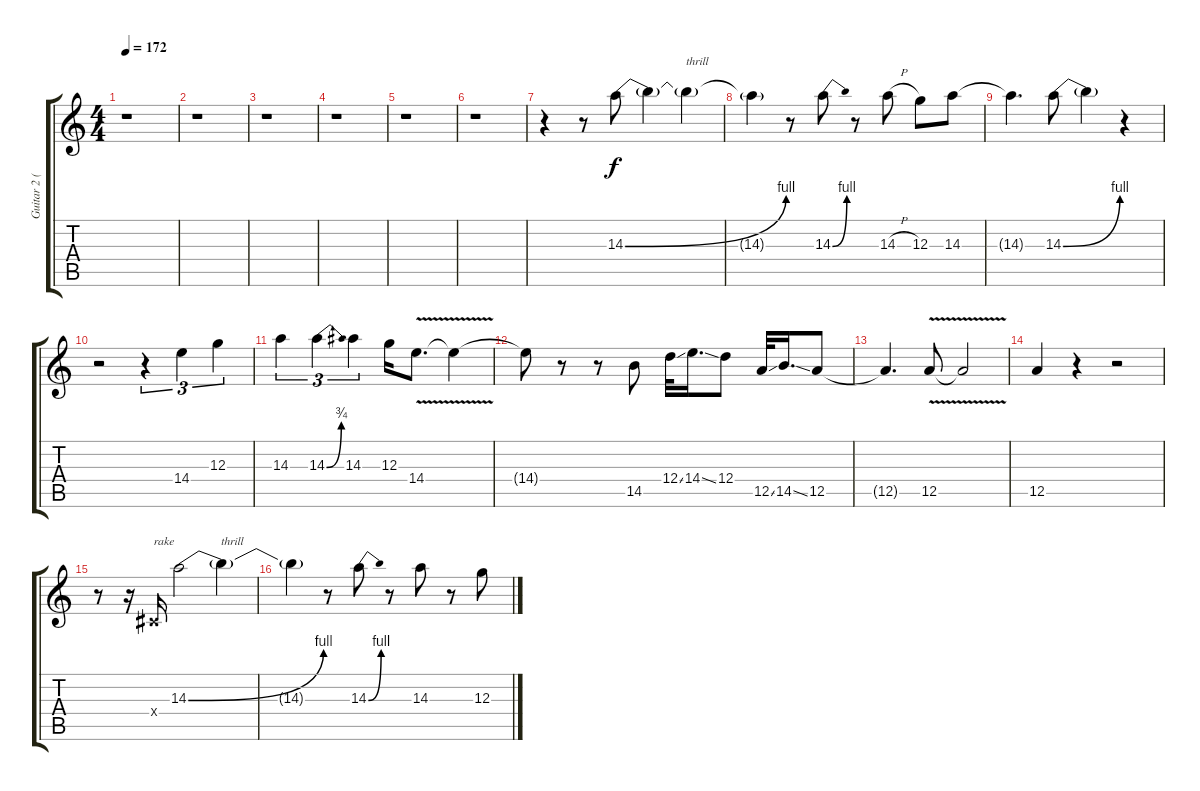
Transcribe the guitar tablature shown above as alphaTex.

\track ("Guitar 2 (Wah)" "Guitar 2 (") {instrument distortionguitar}
\staff {score tabs}
\tuning (E4 B3 G3 D3 A2 E2) {hide}
\ts (4 4)
\tempo 172
\clef g2
\ks c
r.1{dy f} |
r.1 |
r.1 |
r.1 |
r.1 |
r.1 |
r.4 r.8 14.3{be (bend 0 0 60 4)}.8 14.3{t}.4 14.3{t}.4{txt "thrill"} |
14.3{t}.4 r.8 14.3{be (bend 0 0 60 4)}.8 r.8 14.3{h}.8 12.3.8 14.3.8 |
14.3{t}.4{d} 14.3{be (bend 0 0 60 4)}.8 14.3{t}.4 r.4 |
r.2 r.4{tu (3 2)} 14.4.4{tu (3 2)} 12.3.4{tu (3 2)} |
14.3.4{tu (3 2)} 14.3{be (bend 0 0 60 3)}.4{tu (3 2)} 14.3.4{tu (3 2)} 12.3.16 14.4{v}.8{d} 14.4{t}.4 |
14.4{t}.8 r.8 r.8 14.5.8 12.4{ss}.32 14.4{ss}.16{d} 12.4.8 12.5{ss}.32 14.5{ss}.16{d} 12.5.8 |
12.5{t}.4{d} 12.5{v}.8 12.5{t}.2 |
12.5.4 r.4 r.2 |
r.8 r.16 -1.4{x}.16{txt "rake"} 14.3{be (bend 0 0 60 4)}.2 14.3{t}.4{txt "thrill"} |
14.3{t}.4 r.8 14.3{be (bend 0 0 60 4)}.8 r.8 14.3.8 r.8 12.3.8
